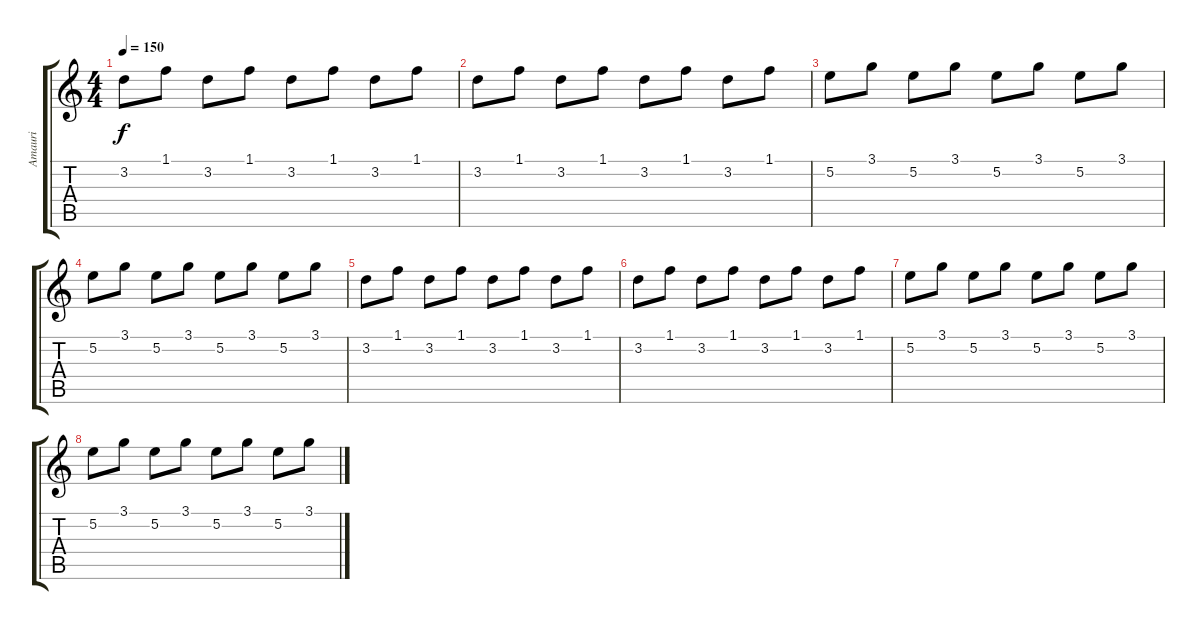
\track ("Amauri" "Amauri") {instrument distortionguitar}
\staff {score tabs}
\tuning (E4 B3 G3 D3 A2 E2) {hide}
\ts (4 4)
\tempo 150
\clef g2
\ks c
3.2.8{dy f} 1.1.8 3.2.8 1.1.8 3.2.8 1.1.8 3.2.8 1.1.8 |
3.2.8 1.1.8 3.2.8 1.1.8 3.2.8 1.1.8 3.2.8 1.1.8 |
5.2.8 3.1.8 5.2.8 3.1.8 5.2.8 3.1.8 5.2.8 3.1.8 |
5.2.8 3.1.8 5.2.8 3.1.8 5.2.8 3.1.8 5.2.8 3.1.8 |
3.2.8 1.1.8 3.2.8 1.1.8 3.2.8 1.1.8 3.2.8 1.1.8 |
3.2.8 1.1.8 3.2.8 1.1.8 3.2.8 1.1.8 3.2.8 1.1.8 |
5.2.8 3.1.8 5.2.8 3.1.8 5.2.8 3.1.8 5.2.8 3.1.8 |
5.2.8 3.1.8 5.2.8 3.1.8 5.2.8 3.1.8 5.2.8 3.1.8
